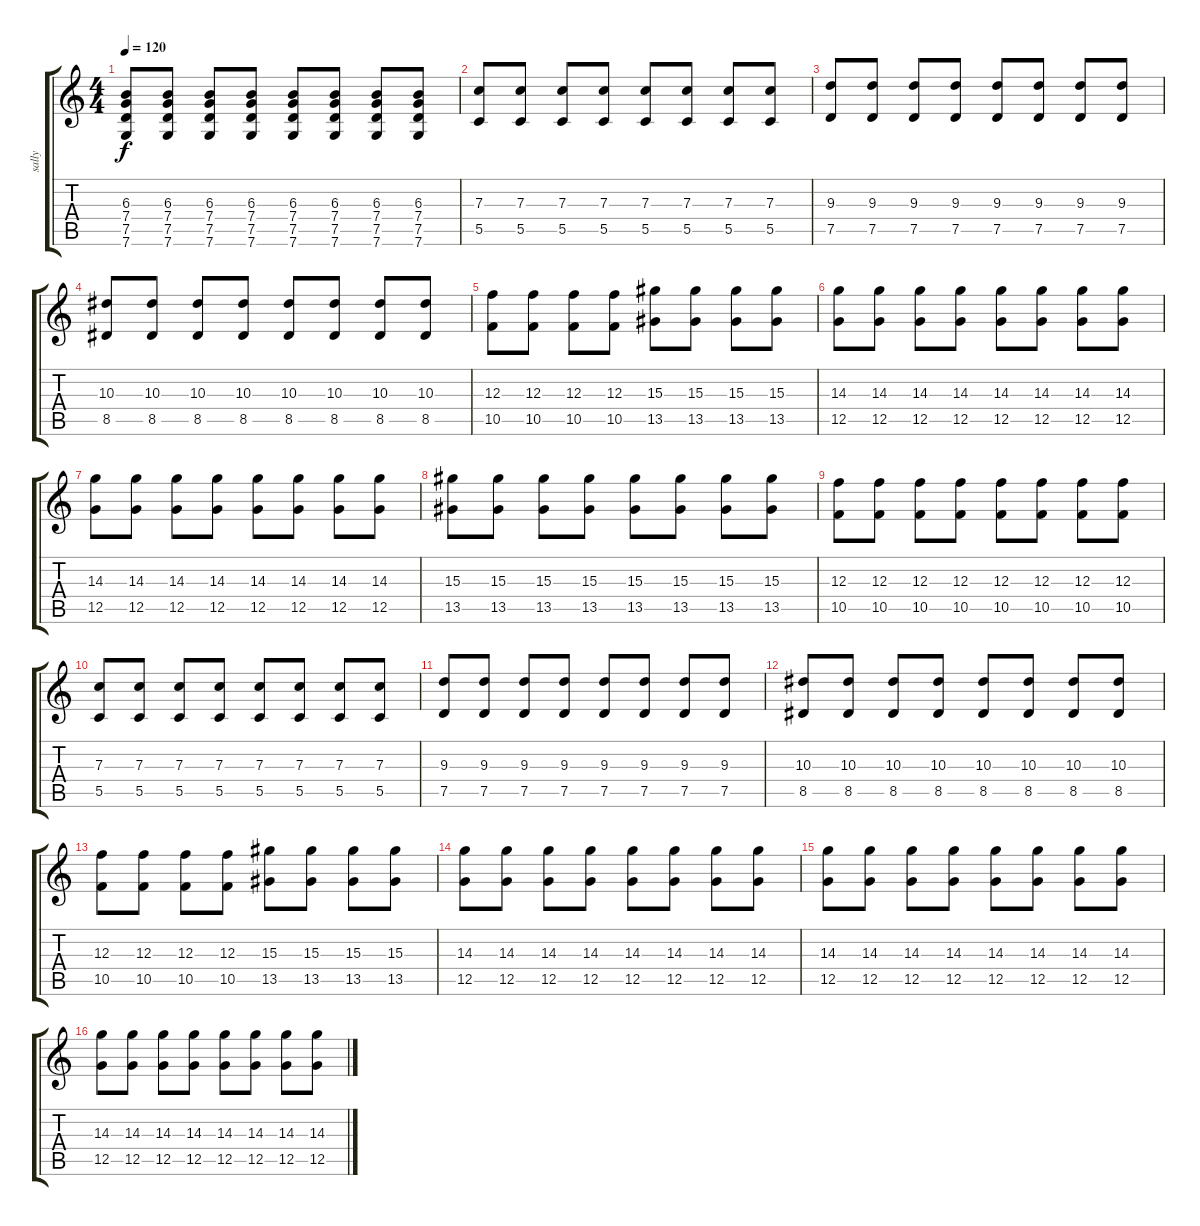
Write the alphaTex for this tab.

\track ("sally" "sally") {instrument distortionguitar}
\staff {score tabs}
\tuning (D4 A3 F3 C3 G2 C2) {hide}
\ts (4 4)
\tempo 120
\clef g2
\ks c
(6.3 7.4 7.5 7.6).8{dy f} (6.3 7.4 7.5 7.6).8 (6.3 7.4 7.5 7.6).8 (6.3 7.4 7.5 7.6).8 (6.3 7.4 7.5 7.6).8 (6.3 7.4 7.5 7.6).8 (6.3 7.4 7.5 7.6).8 (6.3 7.4 7.5 7.6).8 |
(7.3 5.5).8 (7.3 5.5).8 (7.3 5.5).8 (7.3 5.5).8 (7.3 5.5).8 (7.3 5.5).8 (7.3 5.5).8 (7.3 5.5).8 |
(9.3 7.5).8 (9.3 7.5).8 (9.3 7.5).8 (9.3 7.5).8 (9.3 7.5).8 (9.3 7.5).8 (9.3 7.5).8 (9.3 7.5).8 |
(10.3 8.5).8 (10.3 8.5).8 (10.3 8.5).8 (10.3 8.5).8 (10.3 8.5).8 (10.3 8.5).8 (10.3 8.5).8 (10.3 8.5).8 |
(12.3 10.5).8 (12.3 10.5).8 (12.3 10.5).8 (12.3 10.5).8 (15.3 13.5).8 (15.3 13.5).8 (15.3 13.5).8 (15.3 13.5).8 |
(14.3 12.5).8 (14.3 12.5).8 (14.3 12.5).8 (14.3 12.5).8 (14.3 12.5).8 (14.3 12.5).8 (14.3 12.5).8 (14.3 12.5).8 |
(14.3 12.5).8 (14.3 12.5).8 (14.3 12.5).8 (14.3 12.5).8 (14.3 12.5).8 (14.3 12.5).8 (14.3 12.5).8 (14.3 12.5).8 |
(15.3 13.5).8 (15.3 13.5).8 (15.3 13.5).8 (15.3 13.5).8 (15.3 13.5).8 (15.3 13.5).8 (15.3 13.5).8 (15.3 13.5).8 |
(12.3 10.5).8 (12.3 10.5).8 (12.3 10.5).8 (12.3 10.5).8 (12.3 10.5).8 (12.3 10.5).8 (12.3 10.5).8 (12.3 10.5).8 |
(7.3 5.5).8 (7.3 5.5).8 (7.3 5.5).8 (7.3 5.5).8 (7.3 5.5).8 (7.3 5.5).8 (7.3 5.5).8 (7.3 5.5).8 |
(9.3 7.5).8 (9.3 7.5).8 (9.3 7.5).8 (9.3 7.5).8 (9.3 7.5).8 (9.3 7.5).8 (9.3 7.5).8 (9.3 7.5).8 |
(10.3 8.5).8 (10.3 8.5).8 (10.3 8.5).8 (10.3 8.5).8 (10.3 8.5).8 (10.3 8.5).8 (10.3 8.5).8 (10.3 8.5).8 |
(12.3 10.5).8 (12.3 10.5).8 (12.3 10.5).8 (12.3 10.5).8 (15.3 13.5).8 (15.3 13.5).8 (15.3 13.5).8 (15.3 13.5).8 |
(14.3 12.5).8 (14.3 12.5).8 (14.3 12.5).8 (14.3 12.5).8 (14.3 12.5).8 (14.3 12.5).8 (14.3 12.5).8 (14.3 12.5).8 |
(14.3 12.5).8 (14.3 12.5).8 (14.3 12.5).8 (14.3 12.5).8 (14.3 12.5).8 (14.3 12.5).8 (14.3 12.5).8 (14.3 12.5).8 |
(14.3 12.5).8 (14.3 12.5).8 (14.3 12.5).8 (14.3 12.5).8 (14.3 12.5).8 (14.3 12.5).8 (14.3 12.5).8 (14.3 12.5).8
